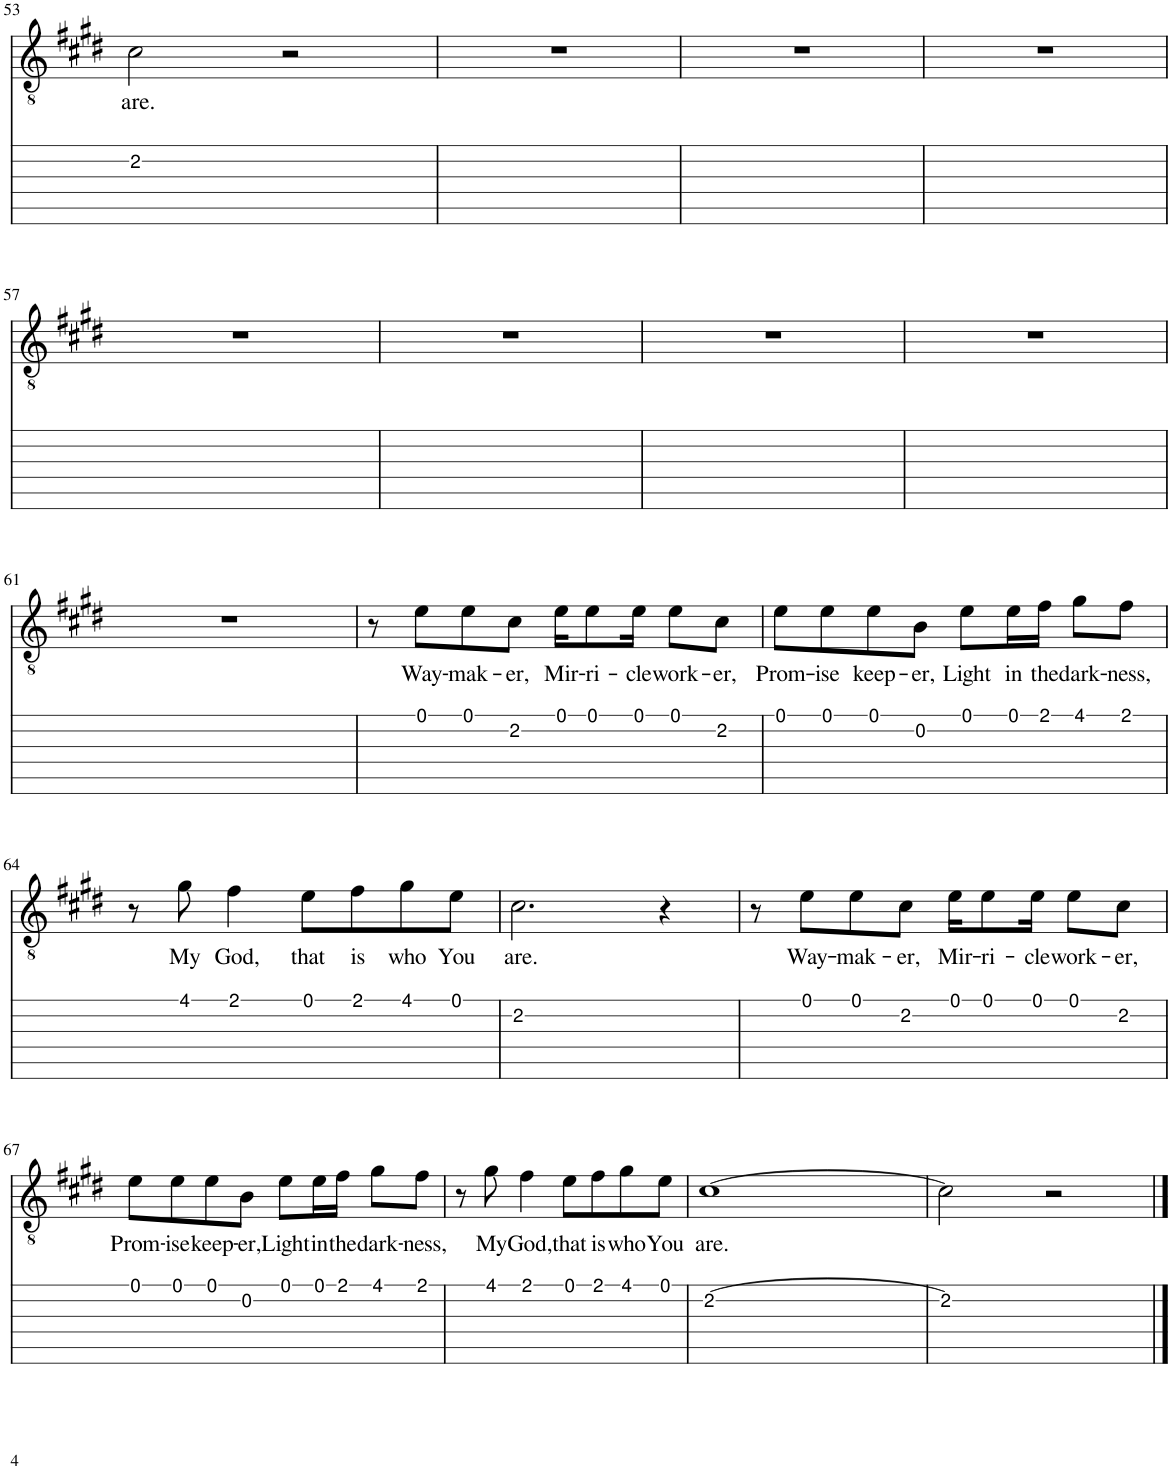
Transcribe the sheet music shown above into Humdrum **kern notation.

**kern	**kern	**text
*part1	*part1	*part1
*staff2	*staff1	*staff1
*I"Guitar	*	*
*I'Guit.	*	*
!!LO:PB:g=z
*	*clefGv2	*
*k[f#c#g#d#]	*k[f#c#g#d#]	*
*M4/4	*M4/4	*
=53	=53	=53
!	!	!LO:LY:b
2c#	2c#\	are.
2r	2r	.
=54	=54	=54
1r	1r	.
=55	=55	=55
1r	1r	.
=56	=56	=56
1r	1r	.
!!LO:LB:g=z
=57	=57	=57
1r	1r	.
=58	=58	=58
1r	1r	.
=59	=59	=59
1r	1r	.
=60	=60	=60
1r	1r	.
!!LO:LB:g=z
=61	=61	=61
1r	1r	.
=62	=62	=62
8r	8r	.
!	!	!LO:LY:b
8e	8e\L	Way-
!	!	!LO:LY:b
8eL	8e\	-mak-
!	!	!LO:LY:b
8c#J	8c#\J	-er,
!	!	!LO:LY:b
16eKL	16e\KL	Mir-
!	!	!LO:LY:b
8e	8e\	-ri-
!	!	!LO:LY:b
16eJk	16e\Jk	-cle
!	!	!LO:LY:b
8eL	8e\L	work-
!	!	!LO:LY:b
8c#J	8c#\J	-er,
=63	=63	=63
!	!	!LO:LY:b
8eL	8e\L	Prom-
!	!	!LO:LY:b
8eJ	8e\	-ise
!	!	!LO:LY:b
8eL	8e\	keep-
!	!	!LO:LY:b
8BJ	8B\J	-er,
!	!	!LO:LY:b
8eL	8e\L	Light
!	!	!LO:LY:b
16eL	16e\L	in
!	!	!LO:LY:b
16f#JJ	16f#\JJ	the
!	!	!LO:LY:b
8g#L	8g#\L	dark-
!	!	!LO:LY:b
8f#J	8f#\J	-ness,
!!LO:LB:g=z
=64	=64	=64
8r	8r	.
!	!	!LO:LY:b
8g#	8g#\	My
!	!	!LO:LY:b
4f#	4f#\	God,
!	!	!LO:LY:b
8eL	8e\L	that
!	!	!LO:LY:b
8f#J	8f#\	is
!	!	!LO:LY:b
8g#L	8g#\	who
!	!	!LO:LY:b
8eJ	8e\J	You
=65	=65	=65
!	!	!LO:LY:b
2.c#	2.c#\	are.
4r	4r	.
=66	=66	=66
8r	8r	.
!	!	!LO:LY:b
8e	8e\L	Way-
!	!	!LO:LY:b
8eL	8e\	-mak-
!	!	!LO:LY:b
8c#J	8c#\J	-er,
!	!	!LO:LY:b
16eKL	16e\KL	Mir-
!	!	!LO:LY:b
8e	8e\	-ri-
!	!	!LO:LY:b
16eJk	16e\Jk	-cle
!	!	!LO:LY:b
8eL	8e\L	work-
!	!	!LO:LY:b
8c#J	8c#\J	-er,
!!LO:LB:g=z
=67	=67	=67
!	!	!LO:LY:b
8eL	8e\L	Prom-
!	!	!LO:LY:b
8eJ	8e\	-ise
!	!	!LO:LY:b
8eL	8e\	keep-
!	!	!LO:LY:b
8BJ	8B\J	-er,
!	!	!LO:LY:b
8eL	8e\L	Light
!	!	!LO:LY:b
16eL	16e\L	in
!	!	!LO:LY:b
16f#JJ	16f#\JJ	the
!	!	!LO:LY:b
8g#L	8g#\L	dark-
!	!	!LO:LY:b
8f#J	8f#\J	-ness,
=68	=68	=68
8r	8r	.
!	!	!LO:LY:b
8g#	8g#\	My
!	!	!LO:LY:b
4f#	4f#\	God,
!	!	!LO:LY:b
8eL	8e\L	that
!	!	!LO:LY:b
8f#J	8f#\	is
!	!	!LO:LY:b
8g#L	8g#\	who
!	!	!LO:LY:b
8eJ	8e\J	You
=69	=69	=69
!	!	!LO:LY:b
[1c#	[1c#	are.
=70	=70	=70
2c#]	2c#\]	.
2r	2r	.
==	==	==
*-	*-	*-
